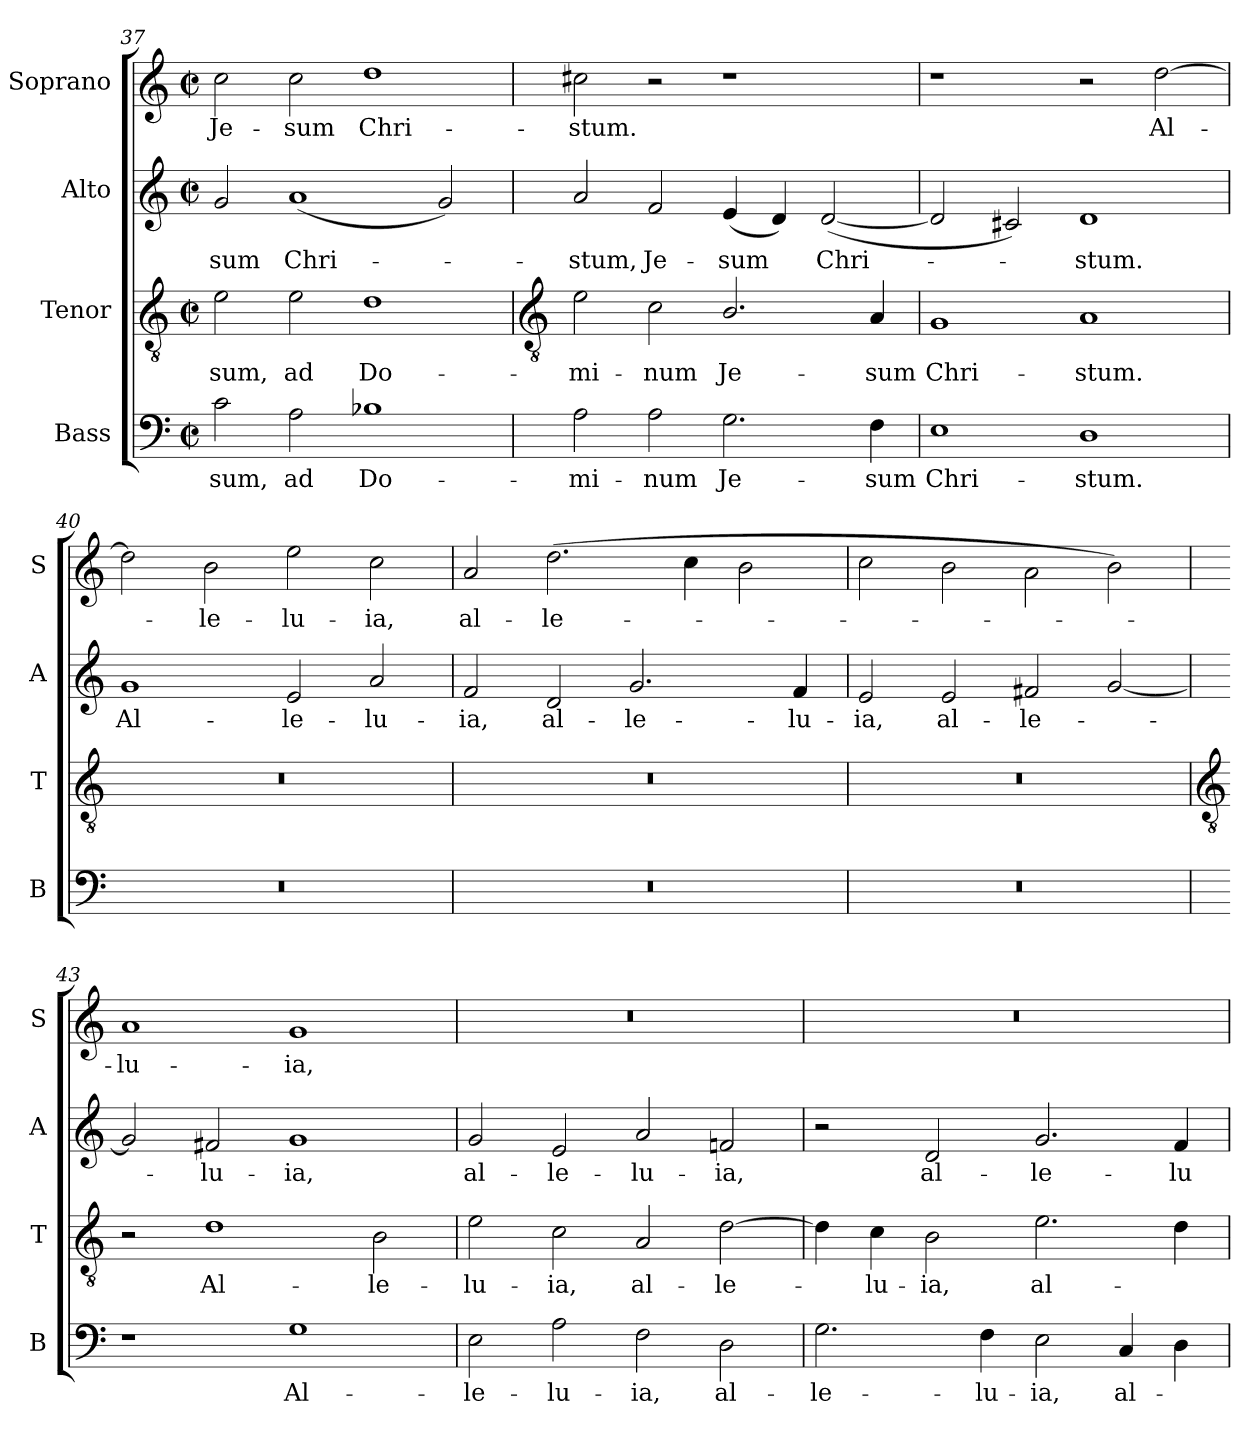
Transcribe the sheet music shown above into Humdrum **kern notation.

**kern	**text	**kern	**text	**kern	**text	**kern	**text
*part4	*part4	*part3	*part3	*part2	*part2	*part1	*part1
*staff4	*staff4	*staff3	*staff3	*staff2	*staff2	*staff1	*staff1
*I"Bass	*	*I"Tenor	*	*I"Alto	*	*I"Soprano	*
*I'B	*	*I'T	*	*I'A	*	*I'S	*
*clefF4	*	*clefGv2	*	*clefG2	*	*clefG2	*
*k[]	*	*k[]	*	*k[]	*	*k[]	*
*C:	*	*C:	*	*C:	*	*C:	*
*M4/2	*	*M4/2	*	*M4/2	*	*M4/2	*
*met(c|)	*	*met(c|)	*	*met(c|)	*	*met(c|)	*
=37	=37	=37	=37	=37	=37	=37	=37
!	!LO:LY:b	!	!LO:LY:b	!	!LO:LY:b	!	!LO:LY:b
2c	-sum,	2e	-sum,	2g	-sum	2cc	Je-
!	!LO:LY:b	!	!LO:LY:b	!	!LO:LY:b	!	!LO:LY:b
2A	ad	2e	ad	(<1a	Chri-	2cc	-sum
!	!LO:LY:b	!	!LO:LY:b	!	!	!	!LO:LY:b
1B-X	Do-	1d	Do-	.	.	1dd	Chri-
.	.	.	.	2g)	.	.	.
!!LO:LB:g=z
=38	=38	=38	=38	=38	=38	=38	=38
*	*	*clefGv2	*	*	*	*	*
!	!LO:LY:b	!	!LO:LY:b	!	!LO:LY:b	!	!LO:LY:b
2A	-mi-	2e	-mi-	2a	stum,	2cc#X	-stum.
!	!LO:LY:b	!	!LO:LY:b	!	!LO:LY:b	!	!
2A	-num	2c	-num	2f	Je-	2r	.
!	!LO:LY:b	!	!LO:LY:b	!	!LO:LY:b	!	!
2.G	Je-	2.B/	Je-	(<4e	-sum	1r	.
.	.	.	.	4d)	.	.	.
!	!	!	!	!	!LO:LY:b	!	!
.	.	.	.	(<[2d	Chri-	.	.
!	!LO:LY:b	!	!LO:LY:b	!	!	!	!
4F	-sum	4A	-sum	.	.	.	.
=39	=39	=39	=39	=39	=39	=39	=39
!	!LO:LY:b	!	!LO:LY:b	!	!	!	!
1E	Chri-	1G	Chri-	2d]	.	1r	.
.	.	.	.	2c#X)	.	.	.
!	!LO:LY:b	!	!LO:LY:b	!	!LO:LY:b	!	!
1D	-stum.	1A	-stum.	1d	stum.	2r	.
!	!	!	!	!	!	!	!LO:LY:b
.	.	.	.	.	.	[2dd	Al-
=40	=40	=40	=40	=40	=40	=40	=40
!	!	!	!	!	!LO:LY:b	!	!
0r	.	0r	.	1g	Al-	2dd]	.
!	!	!	!	!	!	!	!LO:LY:b
.	.	.	.	.	.	2b	le-
!	!	!	!	!	!LO:LY:b	!	!LO:LY:b
.	.	.	.	2e	-le-	2ee	-lu-
!	!	!	!	!	!LO:LY:b	!	!LO:LY:b
.	.	.	.	2a	-lu-	2cc	-ia,
=41	=41	=41	=41	=41	=41	=41	=41
!	!	!	!	!	!LO:LY:b	!	!LO:LY:b
0r	.	0r	.	2f	-ia,	2a	al-
!	!	!	!	!	!LO:LY:b	!	!LO:LY:b
.	.	.	.	2d	al-	(>2.dd	-le-
!	!	!	!	!	!LO:LY:b	!	!
.	.	.	.	2.g	-le-	.	.
.	.	.	.	.	.	4cc	.
.	.	.	.	.	.	2b	.
!	!	!	!	!	!LO:LY:b	!	!
.	.	.	.	4f	-lu-	.	.
=42	=42	=42	=42	=42	=42	=42	=42
!	!	!	!	!	!LO:LY:b	!	!
0r	.	0r	.	2e	-ia,	2cc	.
!	!	!	!	!	!LO:LY:b	!	!
.	.	.	.	2e	al-	2b	.
!	!	!	!	!	!LO:LY:b	!	!
.	.	.	.	2f#X	-le-	2a\	.
.	.	.	.	[2g	.	2b)	.
!!LO:LB:g=z
=43	=43	=43	=43	=43	=43	=43	=43
*	*	*clefGv2	*	*	*	*	*
!	!	!	!	!	!	!	!LO:LY:b
1r	.	2r	.	2g]	.	1a	lu-
!	!	!	!LO:LY:b	!	!LO:LY:b	!	!
.	.	1d	Al-	2f#X	lu-	.	.
!	!LO:LY:b	!	!	!	!LO:LY:b	!	!LO:LY:b
1G	Al-	.	.	1g	-ia,	1g	-ia,
!	!	!	!LO:LY:b	!	!	!	!
.	.	2B	-le-	.	.	.	.
=44	=44	=44	=44	=44	=44	=44	=44
!	!LO:LY:b	!	!LO:LY:b	!	!LO:LY:b	!	!
2E	-le-	2e	-lu-	2g	al-	0r	.
!	!LO:LY:b	!	!LO:LY:b	!	!LO:LY:b	!	!
2A	-lu-	2c	-ia,	2e	-le-	.	.
!	!LO:LY:b	!	!LO:LY:b	!	!LO:LY:b	!	!
2F	-ia,	2A	al-	2a	-lu-	.	.
!	!LO:LY:b	!	!LO:LY:b	!	!LO:LY:b	!	!
2D	al-	[2d	-le-	2fn	-ia,	.	.
=45	=45	=45	=45	=45	=45	=45	=45
!	!LO:LY:b	!	!	!	!	!	!
2.G	-le-	4d]	.	2r	.	0r	.
!	!	!	!LO:LY:b	!	!	!	!
.	.	4c	lu-	.	.	.	.
!	!	!	!LO:LY:b	!	!LO:LY:b	!	!
.	.	2B	-ia,	2d	al-	.	.
!	!LO:LY:b	!	!	!	!	!	!
4F	-lu-	.	.	.	.	.	.
!	!LO:LY:b	!	!LO:LY:b	!	!LO:LY:b	!	!
2E	-ia,	2.e	al-	2.g	-le-	.	.
!	!LO:LY:b	!	!	!	!	!	!
4C	al-	.	.	.	.	.	.
!	!	!	!	!	!LO:LY:b	!	!
4D	.	4d	.	4f	-lu-	.	.
=	=	=	=	=	=	=	=
*-	*-	*-	*-	*-	*-	*-	*-
